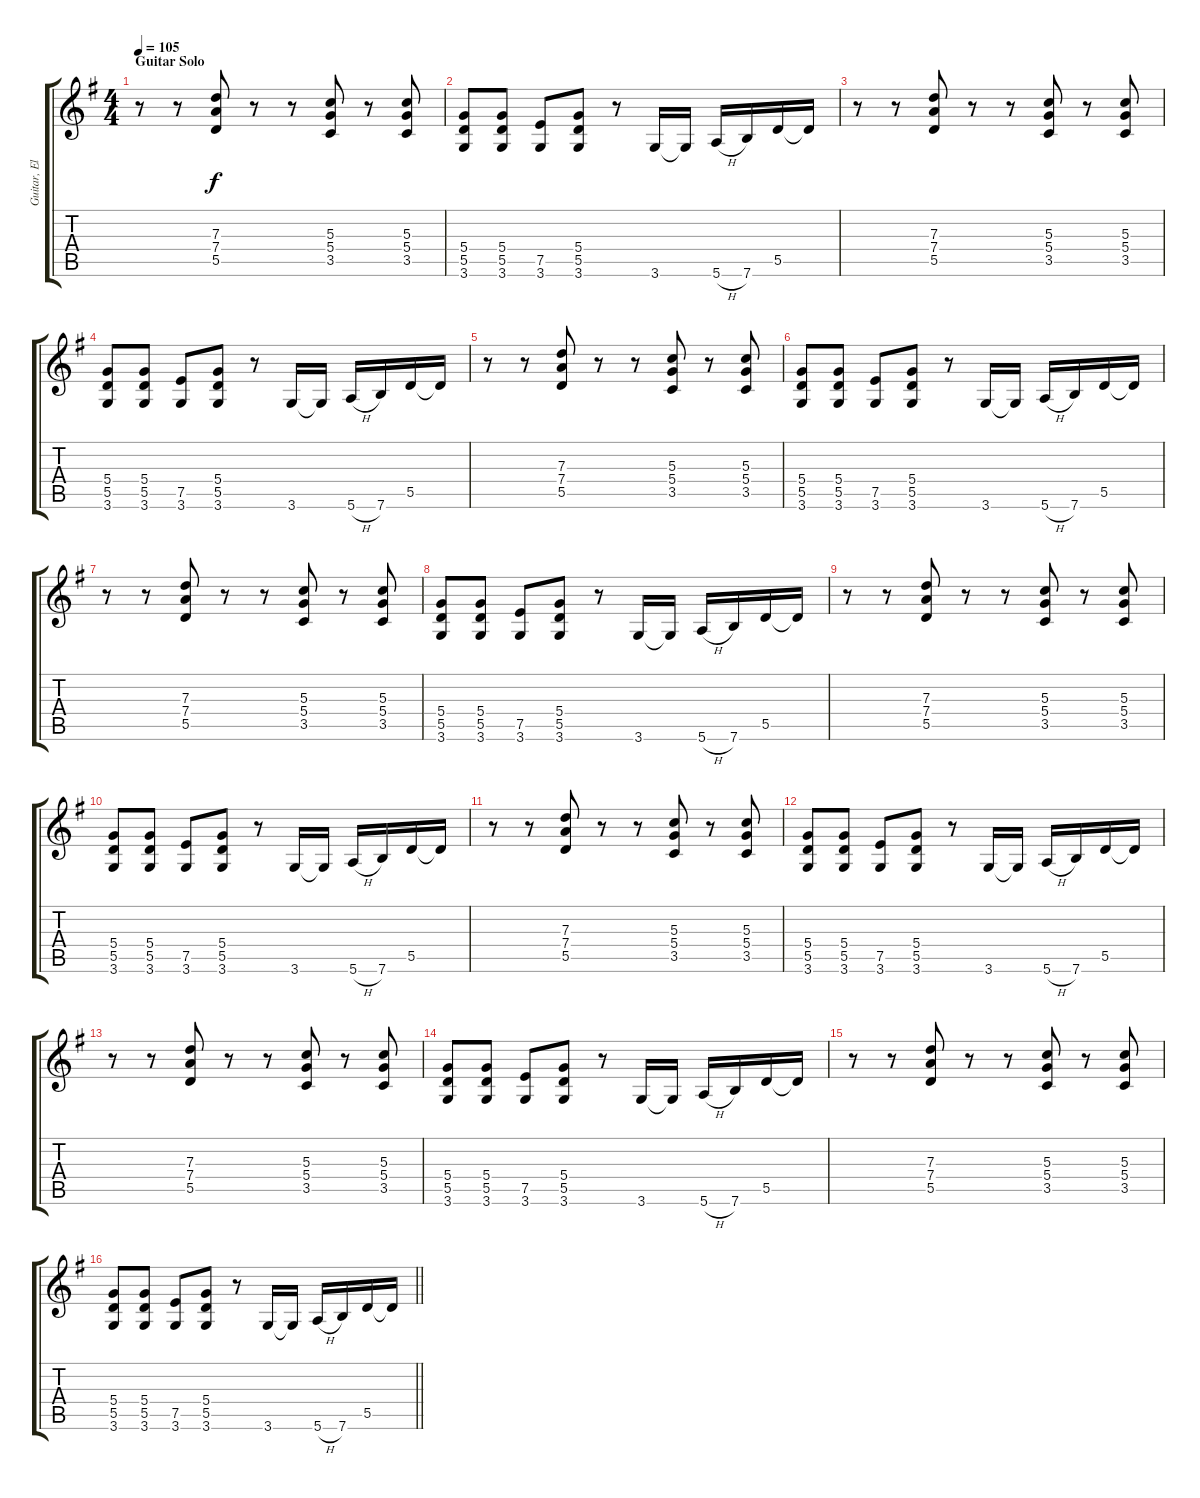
\track ("Guitar, Electric" "Guitar, El") {instrument overdrivenguitar}
\staff {score tabs}
\tuning (E4 B3 G3 D3 A2 E2) {hide}
\ts (4 4)
\section ("" "Guitar Solo")
\tempo 105
\clef g2
\ks g
r.8{dy f} r.8 (7.3 7.4 5.5).8 r.8 r.8 (5.3 5.4 3.5).8 r.8 (5.3 5.4 3.5).8 |
(5.4 5.5 3.6).8 (5.4 5.5 3.6).8 (7.5 3.6).8 (5.4 5.5 3.6).8 r.8 3.6.16 3.6{t}.16 5.6{h}.16 7.6.16 5.5.16 5.5{t}.16 |
r.8 r.8 (7.3 7.4 5.5).8 r.8 r.8 (5.3 5.4 3.5).8 r.8 (5.3 5.4 3.5).8 |
(5.4 5.5 3.6).8 (5.4 5.5 3.6).8 (7.5 3.6).8 (5.4 5.5 3.6).8 r.8 3.6.16 3.6{t}.16 5.6{h}.16 7.6.16 5.5.16 5.5{t}.16 |
r.8 r.8 (7.3 7.4 5.5).8 r.8 r.8 (5.3 5.4 3.5).8 r.8 (5.3 5.4 3.5).8 |
(5.4 5.5 3.6).8 (5.4 5.5 3.6).8 (7.5 3.6).8 (5.4 5.5 3.6).8 r.8 3.6.16 3.6{t}.16 5.6{h}.16 7.6.16 5.5.16 5.5{t}.16 |
r.8 r.8 (7.3 7.4 5.5).8 r.8 r.8 (5.3 5.4 3.5).8 r.8 (5.3 5.4 3.5).8 |
(5.4 5.5 3.6).8 (5.4 5.5 3.6).8 (7.5 3.6).8 (5.4 5.5 3.6).8 r.8 3.6.16 3.6{t}.16 5.6{h}.16 7.6.16 5.5.16 5.5{t}.16 |
r.8 r.8 (7.3 7.4 5.5).8 r.8 r.8 (5.3 5.4 3.5).8 r.8 (5.3 5.4 3.5).8 |
(5.4 5.5 3.6).8 (5.4 5.5 3.6).8 (7.5 3.6).8 (5.4 5.5 3.6).8 r.8 3.6.16 3.6{t}.16 5.6{h}.16 7.6.16 5.5.16 5.5{t}.16 |
r.8 r.8 (7.3 7.4 5.5).8 r.8 r.8 (5.3 5.4 3.5).8 r.8 (5.3 5.4 3.5).8 |
(5.4 5.5 3.6).8 (5.4 5.5 3.6).8 (7.5 3.6).8 (5.4 5.5 3.6).8 r.8 3.6.16 3.6{t}.16 5.6{h}.16 7.6.16 5.5.16 5.5{t}.16 |
r.8 r.8 (7.3 7.4 5.5).8 r.8 r.8 (5.3 5.4 3.5).8 r.8 (5.3 5.4 3.5).8 |
(5.4 5.5 3.6).8 (5.4 5.5 3.6).8 (7.5 3.6).8 (5.4 5.5 3.6).8 r.8 3.6.16 3.6{t}.16 5.6{h}.16 7.6.16 5.5.16 5.5{t}.16 |
r.8 r.8 (7.3 7.4 5.5).8 r.8 r.8 (5.3 5.4 3.5).8 r.8 (5.3 5.4 3.5).8 |
\barLineRight lightlight
(5.4 5.5 3.6).8 (5.4 5.5 3.6).8 (7.5 3.6).8 (5.4 5.5 3.6).8 r.8 3.6.16 3.6{t}.16 5.6{h}.16 7.6.16 5.5.16 5.5{t}.16
